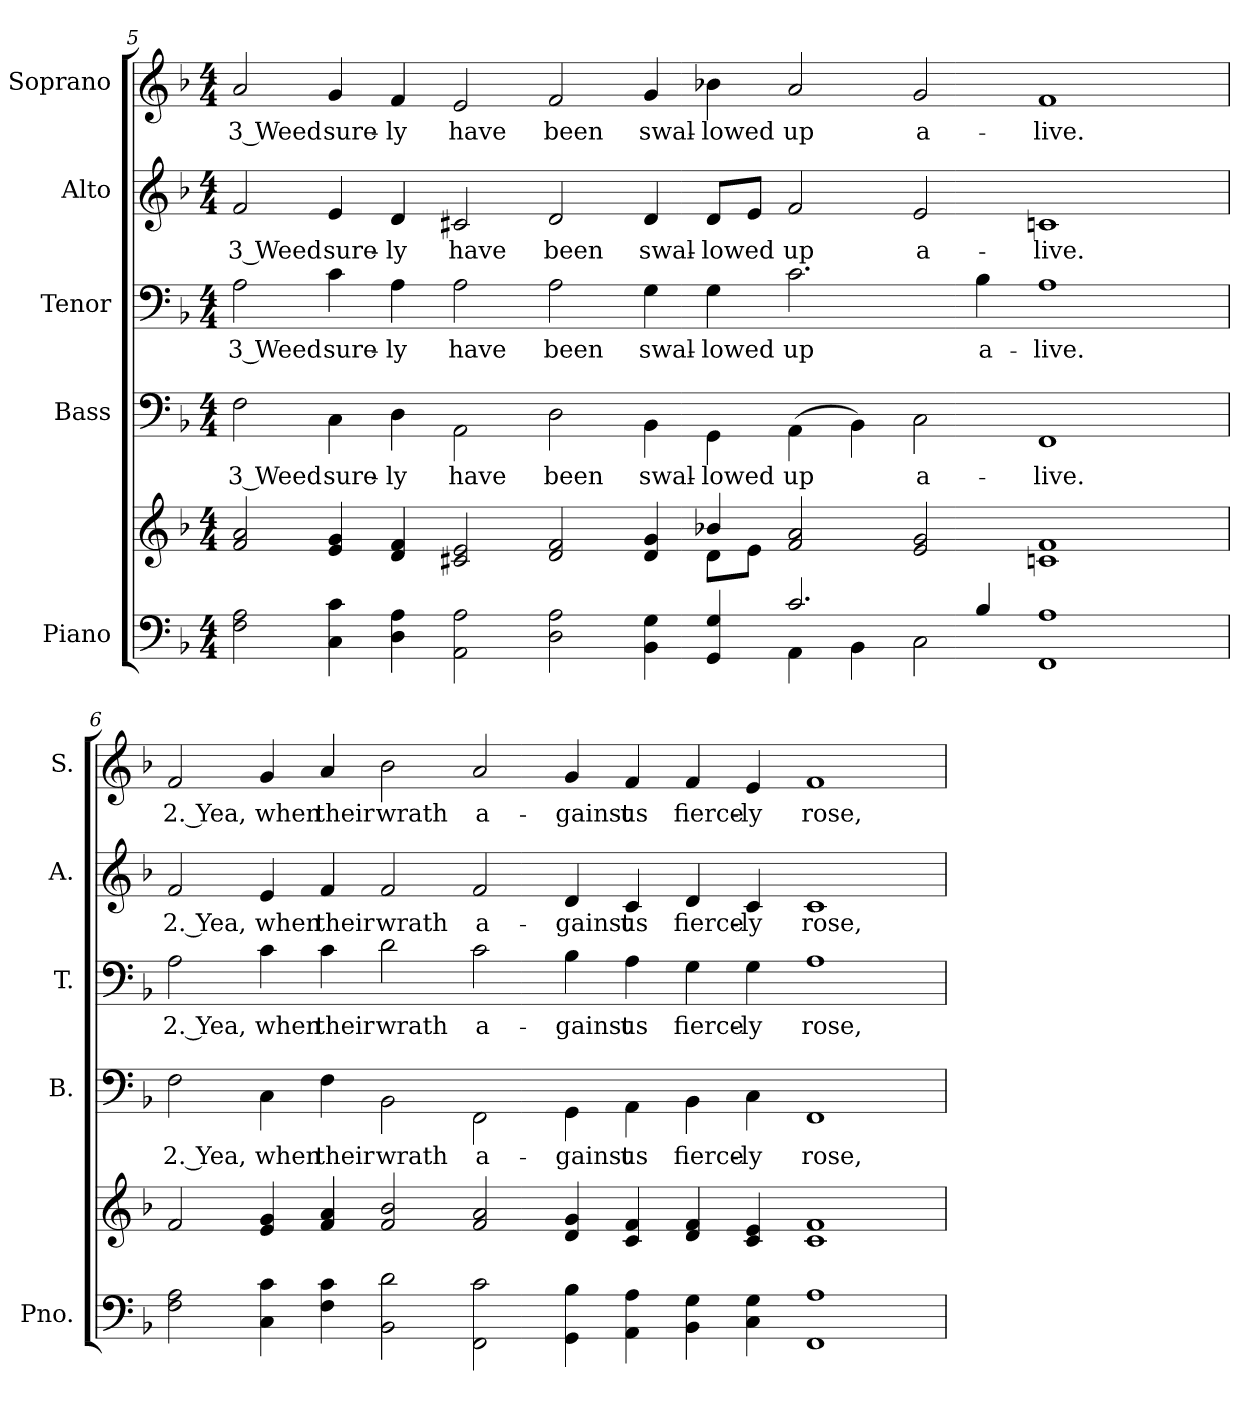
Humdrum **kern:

**kern	**kern	**kern	**text	**kern	**text	**kern	**text	**kern	**text
*part5	*part5	*part4	*part4	*part3	*part3	*part2	*part2	*part1	*part1
*staff6	*staff5	*staff4	*staff4	*staff3	*staff3	*staff2	*staff2	*staff1	*staff1
*I"Piano	*	*I"Bass	*	*I"Tenor	*	*I"Alto	*	*I"Soprano	*
*I'Pno.	*	*I'B.	*	*I'T.	*	*I'A.	*	*I'S.	*
!!LO:PB:g=z
*clefF4	*clefG2	*clefF4	*	*clefF4	*	*clefG2	*	*clefG2	*
*k[b-]	*k[b-]	*k[b-]	*	*k[b-]	*	*k[b-]	*	*k[b-]	*
*F:	*F:	*F:	*	*F:	*	*F:	*	*F:	*
*M4/4	*M4/4	*M4/4	*	*M4/4	*	*M4/4	*	*M4/4	*
=5	=5	=5	=5	=5	=5	=5	=5	=5	=5
*^	*^	*	*	*	*	*	*	*	*
!	!	!	!	!	!LO:LY:b:color=#000000	!	!	!	!	!	!
!	!	!	!	!	!	!	!LO:LY:b:color=#000000	!	!	!	!
!	!	!	!	!	!	!	!	!	!LO:LY:b:color=#000000	!	!
!	!	!	!	!	!	!	!	!	!	!	!LO:LY:b:color=#000000
2Fi\ 2Ai	1ryy	2fi/ 2ai	1ryy	2Fi\	3 Weed	2Ai\	3 Weed	2fi/	3 Weed	2ai/	3 Weed
!	!	!	!	!	!LO:LY:b:color=#000000	!	!	!	!	!	!
!	!	!	!	!	!	!	!LO:LY:b:color=#000000	!	!	!	!
!	!	!	!	!	!	!	!	!	!LO:LY:b:color=#000000	!	!
!	!	!	!	!	!	!	!	!	!	!	!LO:LY:b:color=#000000
4Ci\ 4ci	.	4ei/ 4gi	.	4Ci\	sure-	4ci\	sure-	4ei/	sure-	4gi/	sure-
!	!	!	!	!	!LO:LY:b:color=#000000	!	!	!	!	!	!
!	!	!	!	!	!	!	!LO:LY:b:color=#000000	!	!	!	!
!	!	!	!	!	!	!	!	!	!LO:LY:b:color=#000000	!	!
!	!	!	!	!	!	!	!	!	!	!	!LO:LY:b:color=#000000
4Di\ 4Ai	.	4di/ 4fi	.	4Di\	-ly	4Ai\	-ly	4di/	-ly	4fi/	-ly
!	!	!	!	!	!LO:LY:b:color=#000000	!	!	!	!	!	!
!	!	!	!	!	!	!	!LO:LY:b:color=#000000	!	!	!	!
!	!	!	!	!	!	!	!	!	!LO:LY:b:color=#000000	!	!
!	!	!	!	!	!	!	!	!	!	!	!LO:LY:b:color=#000000
2AAi\ 2Ai	1ryy	2c#Xi/ 2ei	1ryy	2AAi\	have	2Ai\	have	2c#Xi/	have	2ei/	have
!	!	!	!	!	!LO:LY:b:color=#000000	!	!	!	!	!	!
!	!	!	!	!	!	!	!LO:LY:b:color=#000000	!	!	!	!
!	!	!	!	!	!	!	!	!	!LO:LY:b:color=#000000	!	!
!	!	!	!	!	!	!	!	!	!	!	!LO:LY:b:color=#000000
2Di\ 2Ai	.	2di/ 2fi	.	2Di\	been	2Ai\	been	2di/	been	2fi/	been
!	!	!	!	!	!LO:LY:b:color=#000000	!	!	!	!	!	!
!	!	!	!	!	!	!	!LO:LY:b:color=#000000	!	!	!	!
!	!	!	!	!	!	!	!	!	!LO:LY:b:color=#000000	!	!
!	!	!	!	!	!	!	!	!	!	!	!LO:LY:b:color=#000000
4BB-i\ 4Gi	2ryy	4di/ 4gi	4ryy	4BB-i\	swal-	4Gi\	swal-	4di/	swal-	4gi/	swal-
!	!	!	!	!	!LO:LY:b:color=#000000	!	!	!	!	!	!
!	!	!	!	!	!	!	!LO:LY:b:color=#000000	!	!	!	!
!	!	!	!	!	!	!	!	!	!LO:LY:b:color=#000000	!	!
!	!	!	!	!	!	!	!	!	!	!	!LO:LY:b:color=#000000
4GGi/ 4Gi	.	4b-Xi/	8di\L	4GGi\	-lowed	4Gi\	-lowed	8di/L	-lowed	4b-Xi\	-lowed
.	.	.	8ei\J	.	.	.	.	8ei/J	.	.	.
!	!	!	!	!	!LO:LY:b:color=#000000	!	!	!	!	!	!
!	!	!	!	!	!	!	!LO:LY:b:color=#000000	!	!	!	!
!	!	!	!	!	!	!	!	!	!LO:LY:b:color=#000000	!	!
!	!	!	!	!	!	!	!	!	!	!	!LO:LY:b:color=#000000
2.ci/	4AAi\	2fi/ 2ai	2ryy	(4AAi\	up	2.ci\	up	2fi/	up	2ai/	up
.	4BB-i\	.	.	4BB-i\)	.	.	.	.	.	.	.
!	!	!	!	!	!LO:LY:b:color=#000000	!	!	!	!	!	!
!	!	!	!	!	!	!	!	!	!LO:LY:b:color=#000000	!	!
!	!	!	!	!	!	!	!	!	!	!	!LO:LY:b:color=#000000
.	2Ci\	2ei/ 2gi	1ryy	2Ci\	a-	.	.	2ei/	a-	2gi/	a-
!	!	!	!	!	!	!	!LO:LY:b:color=#000000	!	!	!	!
4B-i/	.	.	.	.	.	4B-i\	a-	.	.	.	.
!	!	!	!	!	!LO:LY:b:color=#000000	!	!	!	!	!	!
!	!	!	!	!	!	!	!LO:LY:b:color=#000000	!	!	!	!
!	!	!	!	!	!	!	!	!	!LO:LY:b:color=#000000	!	!
!	!	!	!	!	!	!	!	!	!	!	!LO:LY:b:color=#000000
1FFi 1Ai	2ryy	1cni 1fi	.	1FFi	-live.	1Ai	-live.	1cni	-live.	1fi	-live.
.	2ryy	.	2ryy	.	.	.	.	.	.	.	.
*v	*v	*	*	*	*	*	*	*	*	*	*
*	*v	*v	*	*	*	*	*	*	*	*
!!LO:PB:g=z
=6	=6	=6	=6	=6	=6	=6	=6	=6	=6
*^	*^	*	*	*	*	*	*	*	*
!	!	!	!	!	!LO:LY:b:color=#000000	!	!	!	!	!	!
*v	*v	*	*	*	*	*	*	*	*	*	*
*	*v	*v	*	*	*	*	*	*	*	*
*^	*^	*	*	*	*	*	*	*	*
!	!	!	!	!	!	!	!LO:LY:b:color=#000000	!	!	!	!
*v	*v	*	*	*	*	*	*	*	*	*	*
*	*v	*v	*	*	*	*	*	*	*	*
*^	*^	*	*	*	*	*	*	*	*
!	!	!	!	!	!	!	!	!	!LO:LY:b:color=#000000	!	!
*v	*v	*	*	*	*	*	*	*	*	*	*
*	*v	*v	*	*	*	*	*	*	*	*
*^	*^	*	*	*	*	*	*	*	*
!	!	!	!	!	!	!	!	!	!	!	!LO:LY:b:color=#000000
*v	*v	*	*	*	*	*	*	*	*	*	*
*	*v	*v	*	*	*	*	*	*	*	*
2Fi\ 2Ai	2fi/	2Fi\	2. Yea,	2Ai\	2. Yea,	2fi/	2. Yea,	2fi/	2. Yea,
!	!	!	!LO:LY:b:color=#000000	!	!	!	!	!	!
!	!	!	!	!	!LO:LY:b:color=#000000	!	!	!	!
!	!	!	!	!	!	!	!LO:LY:b:color=#000000	!	!
!	!	!	!	!	!	!	!	!	!LO:LY:b:color=#000000
4Ci\ 4ci	4ei/ 4gi	4Ci\	when	4ci\	when	4ei/	when	4gi/	when
!	!	!	!LO:LY:b:color=#000000	!	!	!	!	!	!
!	!	!	!	!	!LO:LY:b:color=#000000	!	!	!	!
!	!	!	!	!	!	!	!LO:LY:b:color=#000000	!	!
!	!	!	!	!	!	!	!	!	!LO:LY:b:color=#000000
4Fi\ 4ci	4fi/ 4ai	4Fi\	their	4ci\	their	4fi/	their	4ai/	their
!	!	!	!LO:LY:b:color=#000000	!	!	!	!	!	!
!	!	!	!	!	!LO:LY:b:color=#000000	!	!	!	!
!	!	!	!	!	!	!	!LO:LY:b:color=#000000	!	!
!	!	!	!	!	!	!	!	!	!LO:LY:b:color=#000000
2BB-i\ 2di	2fi/ 2b-i	2BB-i\	wrath	2di\	wrath	2fi/	wrath	2b-i\	wrath
!	!	!	!LO:LY:b:color=#000000	!	!	!	!	!	!
!	!	!	!	!	!LO:LY:b:color=#000000	!	!	!	!
!	!	!	!	!	!	!	!LO:LY:b:color=#000000	!	!
!	!	!	!	!	!	!	!	!	!LO:LY:b:color=#000000
2FFi\ 2ci	2fi/ 2ai	2FFi\	a-	2ci\	a-	2fi/	a-	2ai/	a-
!	!	!	!LO:LY:b:color=#000000	!	!	!	!	!	!
!	!	!	!	!	!LO:LY:b:color=#000000	!	!	!	!
!	!	!	!	!	!	!	!LO:LY:b:color=#000000	!	!
!	!	!	!	!	!	!	!	!	!LO:LY:b:color=#000000
4GGi\ 4B-i	4di/ 4gi	4GGi\	-gainst	4B-i\	-gainst	4di/	-gainst	4gi/	-gainst
!	!	!	!LO:LY:b:color=#000000	!	!	!	!	!	!
!	!	!	!	!	!LO:LY:b:color=#000000	!	!	!	!
!	!	!	!	!	!	!	!LO:LY:b:color=#000000	!	!
!	!	!	!	!	!	!	!	!	!LO:LY:b:color=#000000
4AAi\ 4Ai	4ci/ 4fi	4AAi\	us	4Ai\	us	4ci/	us	4fi/	us
!	!	!	!LO:LY:b:color=#000000	!	!	!	!	!	!
!	!	!	!	!	!LO:LY:b:color=#000000	!	!	!	!
!	!	!	!	!	!	!	!LO:LY:b:color=#000000	!	!
!	!	!	!	!	!	!	!	!	!LO:LY:b:color=#000000
4BB-i\ 4Gi	4di/ 4fi	4BB-i\	fierce-	4Gi\	fierce-	4di/	fierce-	4fi/	fierce-
!	!	!	!LO:LY:b:color=#000000	!	!	!	!	!	!
!	!	!	!	!	!LO:LY:b:color=#000000	!	!	!	!
!	!	!	!	!	!	!	!LO:LY:b:color=#000000	!	!
!	!	!	!	!	!	!	!	!	!LO:LY:b:color=#000000
4Ci\ 4Gi	4ci/ 4ei	4Ci\	-ly	4Gi\	-ly	4ci/	-ly	4ei/	-ly
!	!	!	!LO:LY:b:color=#000000	!	!	!	!	!	!
!	!	!	!	!	!LO:LY:b:color=#000000	!	!	!	!
!	!	!	!	!	!	!	!LO:LY:b:color=#000000	!	!
!	!	!	!	!	!	!	!	!	!LO:LY:b:color=#000000
1FFi 1Ai	1ci 1fi	1FFi	rose,	1Ai	rose,	1ci	rose,	1fi	rose,
=	=	=	=	=	=	=	=	=	=
*-	*-	*-	*-	*-	*-	*-	*-	*-	*-
